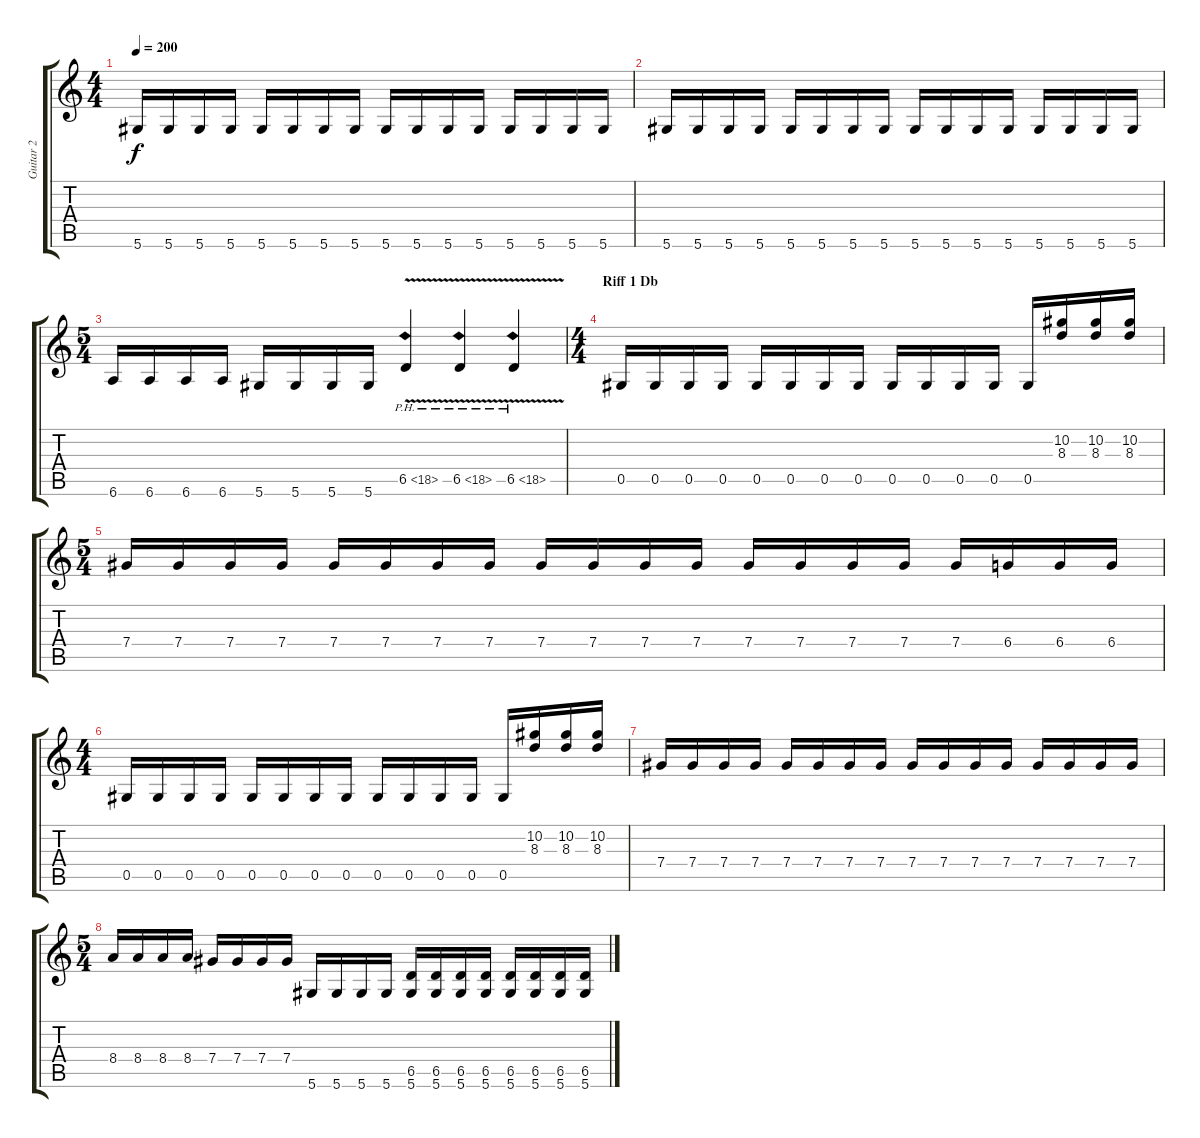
\track ("Guitar 2" "Guitar 2") {instrument overdrivenguitar}
\staff {score tabs}
\tuning (Eb4 Bb3 Gb3 Db3 Ab2 Eb2) {hide}
\ts (4 4)
\tempo 200
\clef g2
\ks c
5.6.16{dy f} 5.6.16 5.6.16 5.6.16 5.6.16 5.6.16 5.6.16 5.6.16 5.6.16 5.6.16 5.6.16 5.6.16 5.6.16 5.6.16 5.6.16 5.6.16 |
5.6.16 5.6.16 5.6.16 5.6.16 5.6.16 5.6.16 5.6.16 5.6.16 5.6.16 5.6.16 5.6.16 5.6.16 5.6.16 5.6.16 5.6.16 5.6.16 |
\ts (5 4)
6.6.16 6.6.16 6.6.16 6.6.16 5.6.16 5.6.16 5.6.16 5.6.16 6.5{ph 12 v}.4 6.5{ph 12 v}.4 6.5{ph 12 v}.4 |
\ts (4 4)
\section ("" "Riff 1 Db")
0.5.16 0.5.16 0.5.16 0.5.16 0.5.16 0.5.16 0.5.16 0.5.16 0.5.16 0.5.16 0.5.16 0.5.16 0.5.16 (10.2 8.3).16 (10.2 8.3).16 (10.2 8.3).16 |
\ts (5 4)
7.4.16 7.4.16 7.4.16 7.4.16 7.4.16 7.4.16 7.4.16 7.4.16 7.4.16 7.4.16 7.4.16 7.4.16 7.4.16 7.4.16 7.4.16 7.4.16 7.4.16 6.4.16 6.4.16 6.4.16 |
\ts (4 4)
0.5.16 0.5.16 0.5.16 0.5.16 0.5.16 0.5.16 0.5.16 0.5.16 0.5.16 0.5.16 0.5.16 0.5.16 0.5.16 (10.2 8.3).16 (10.2 8.3).16 (10.2 8.3).16 |
7.4.16 7.4.16 7.4.16 7.4.16 7.4.16 7.4.16 7.4.16 7.4.16 7.4.16 7.4.16 7.4.16 7.4.16 7.4.16 7.4.16 7.4.16 7.4.16 |
\ts (5 4)
8.4.16 8.4.16 8.4.16 8.4.16 7.4.16 7.4.16 7.4.16 7.4.16 5.6.16 5.6.16 5.6.16 5.6.16 (6.5 5.6).16 (6.5 5.6).16 (6.5 5.6).16 (6.5 5.6).16 (6.5 5.6).16 (6.5 5.6).16 (6.5 5.6).16 (6.5 5.6).16
